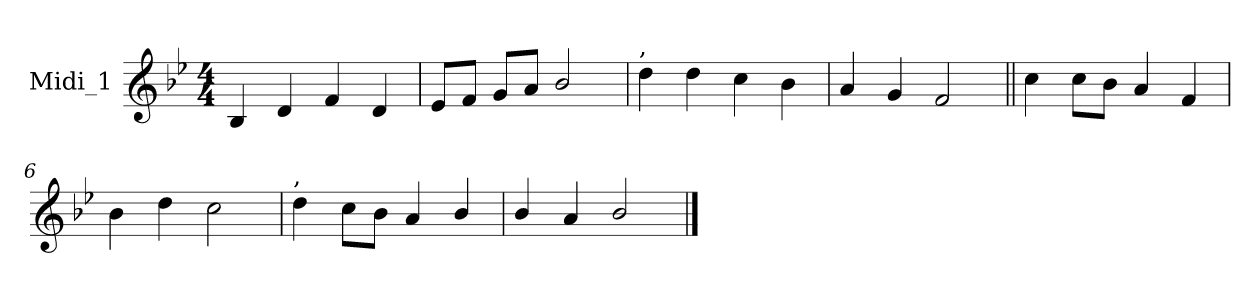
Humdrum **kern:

**kern
*part1
*staff1
*I"Midi_1
*clefG2
*k[b-e-]
*B-:
*M4/4
=1
4B-
4d
4f
4d
=2
8e-L
8fJ
8gL
8aJ
2b-/
=3
!LO:TX:a:t=,
4dd
4dd
4cc
4b-
=4
4a
4g
2f
!!LO:LB:g=z
=5||
4cc
8ccL
8b-J
4a
4f
=6
4b-
4dd
2cc
=7
!LO:TX:a:t=,
4dd
8ccL
8b-J
4a
4b-/
=8
4b-/
4a/
2b-/
==
*-
